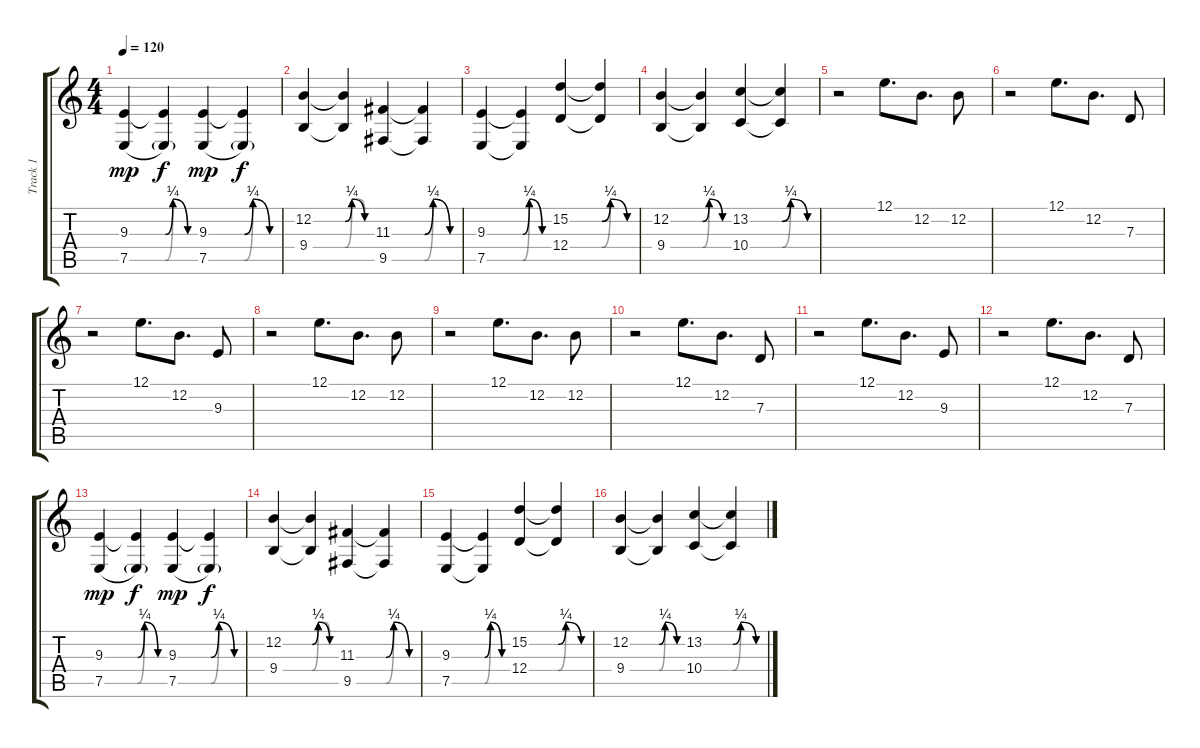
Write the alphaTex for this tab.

\track ("Track 1" "Track 1") {instrument vibraphone}
\staff {score tabs}
\tuning (E4 B3 G3 D3 A2 E2) {hide}
\ts (4 4)
\tempo 120
\clef g2
\ks c
(9.3 7.5{be (hold 0 0 60 0)}).4{dy mp} (9.3{be (custom 0 0 15 1 45 0 60 0) t} 7.5{be (custom 0 0 15 1 45 0 60 0) t}).4{dy f} (9.3 7.5{be (hold 0 0 60 0)}).4{dy mp} (9.3{be (custom 0 0 15 1 45 0 60 0) t} 7.5{be (custom 0 0 15 1 45 0 60 0) t}).4{dy f} |
(12.2 9.4).4 (12.2{be (custom 0 0 15 1 44 0 46 0 60 0) t} 9.4{be (custom 0 0 15 1 30 1 45 0 60 0) t}).4 (11.3 9.5).4 (11.3{be (custom 0 0 15 1 45 0 60 0) t} 9.5{be (custom 0 0 15 1 45 0 60 0) t}).4 |
(9.3 7.5).4 (9.3{be (custom 0 0 15 1 45 0 60 0) t} 7.5{be (custom 0 0 15 1 44 0 60 0) t}).4 (15.2 12.4).4 (15.2{be (custom 0 0 15 1 45 0 60 0) t} 12.4{be (custom 0 0 15 1 45 0 60 0) t}).4 |
(12.2 9.4).4 (12.2{be (custom 0 0 15 1 46 0 60 0) t} 9.4{be (custom 0 0 15 1 45 0 60 0) t}).4 (13.2 10.4).4 (13.2{be (custom 0 0 15 1 45 0 60 0) t} 10.4{be (custom 0 0 15 1 45 0 60 0) t}).4 |
r.2 12.1.8{d} 12.2.8{d} 12.2.8 |
r.2 12.1.8{d} 12.2.8{d} 7.3.8 |
r.2 12.1.8{d} 12.2.8{d} 9.3.8 |
r.2 12.1.8{d} 12.2.8{d} 12.2.8 |
r.2 12.1.8{d} 12.2.8{d} 12.2.8 |
r.2 12.1.8{d} 12.2.8{d} 7.3.8 |
r.2 12.1.8{d} 12.2.8{d} 9.3.8 |
r.2 12.1.8{d} 12.2.8{d} 7.3.8 |
(9.3 7.5{be (hold 0 0 60 0)}).4{dy mp} (9.3{be (custom 0 0 15 1 45 0 60 0) t} 7.5{be (custom 0 0 15 1 45 0 60 0) t}).4{dy f} (9.3 7.5{be (hold 0 0 60 0)}).4{dy mp} (9.3{be (custom 0 0 15 1 45 0 60 0) t} 7.5{be (custom 0 0 15 1 45 0 60 0) t}).4{dy f} |
(12.2 9.4).4 (12.2{be (custom 0 0 15 1 44 0 46 0 60 0) t} 9.4{be (custom 0 0 15 1 30 1 45 0 60 0) t}).4 (11.3 9.5).4 (11.3{be (custom 0 0 15 1 45 0 60 0) t} 9.5{be (custom 0 0 15 1 45 0 60 0) t}).4 |
(9.3 7.5).4 (9.3{be (custom 0 0 15 1 45 0 60 0) t} 7.5{be (custom 0 0 15 1 44 0 60 0) t}).4 (15.2 12.4).4 (15.2{be (custom 0 0 15 1 45 0 60 0) t} 12.4{be (custom 0 0 15 1 45 0 60 0) t}).4 |
(12.2 9.4).4 (12.2{be (custom 0 0 15 1 46 0 60 0) t} 9.4{be (custom 0 0 15 1 45 0 60 0) t}).4 (13.2 10.4).4 (13.2{be (custom 0 0 15 1 45 0 60 0) t} 10.4{be (custom 0 0 15 1 45 0 60 0) t}).4
